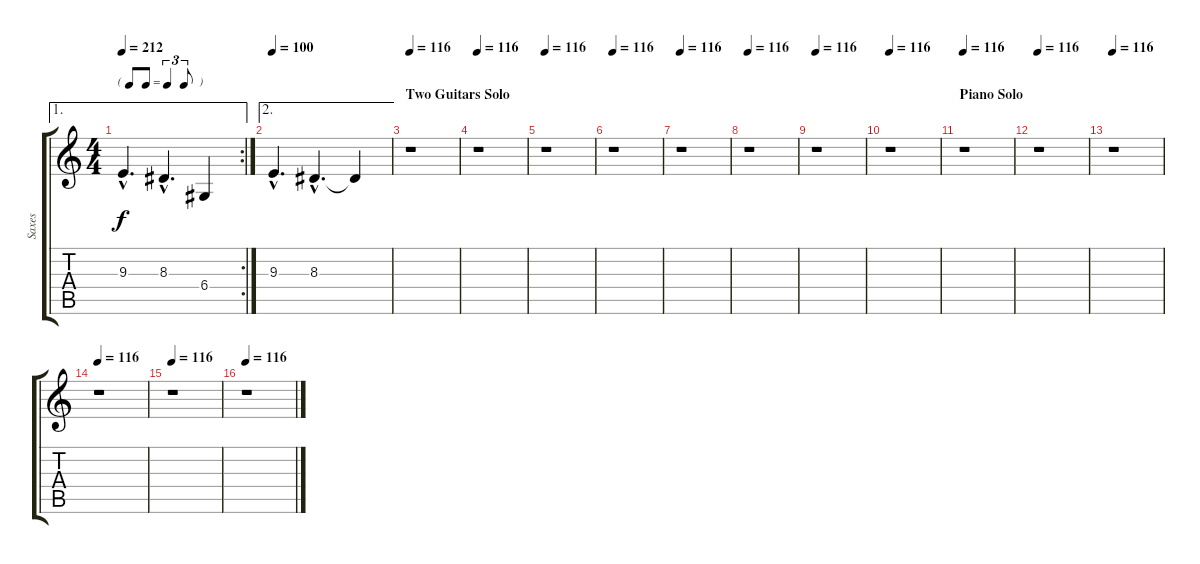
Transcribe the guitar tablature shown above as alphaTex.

\track ("Saxes" "Saxes") {instrument tenorsax}
\staff {score tabs}
\tuning (E4 B3 G3 D3 A2 E2) {hide}
\ae 1
\rc 2
\ts (4 4)
\tf triplet8th
\tempo 212
\clef g2
\ks c
9.3{hac}.4{d dy f} 8.3{hac}.4{d} 6.4.4 |
\ae 2
\tempo 100
9.3{hac}.4{d} 8.3{hac}.4{d} 8.3{t}.4 |
\section ("" "Two Guitars Solo")
\tempo 116
r.1 |
\tempo 116
r.1 |
\tempo 116
r.1 |
\tempo 116
r.1 |
\tempo 116
r.1 |
\tempo 116
r.1 |
\tempo 116
r.1 |
\tempo 116
r.1 |
\section ("" "Piano Solo")
\tempo 116
r.1 |
\tempo 116
r.1 |
\tempo 116
r.1 |
\tempo 116
r.1 |
\tempo 116
r.1 |
\tempo 116
r.1
